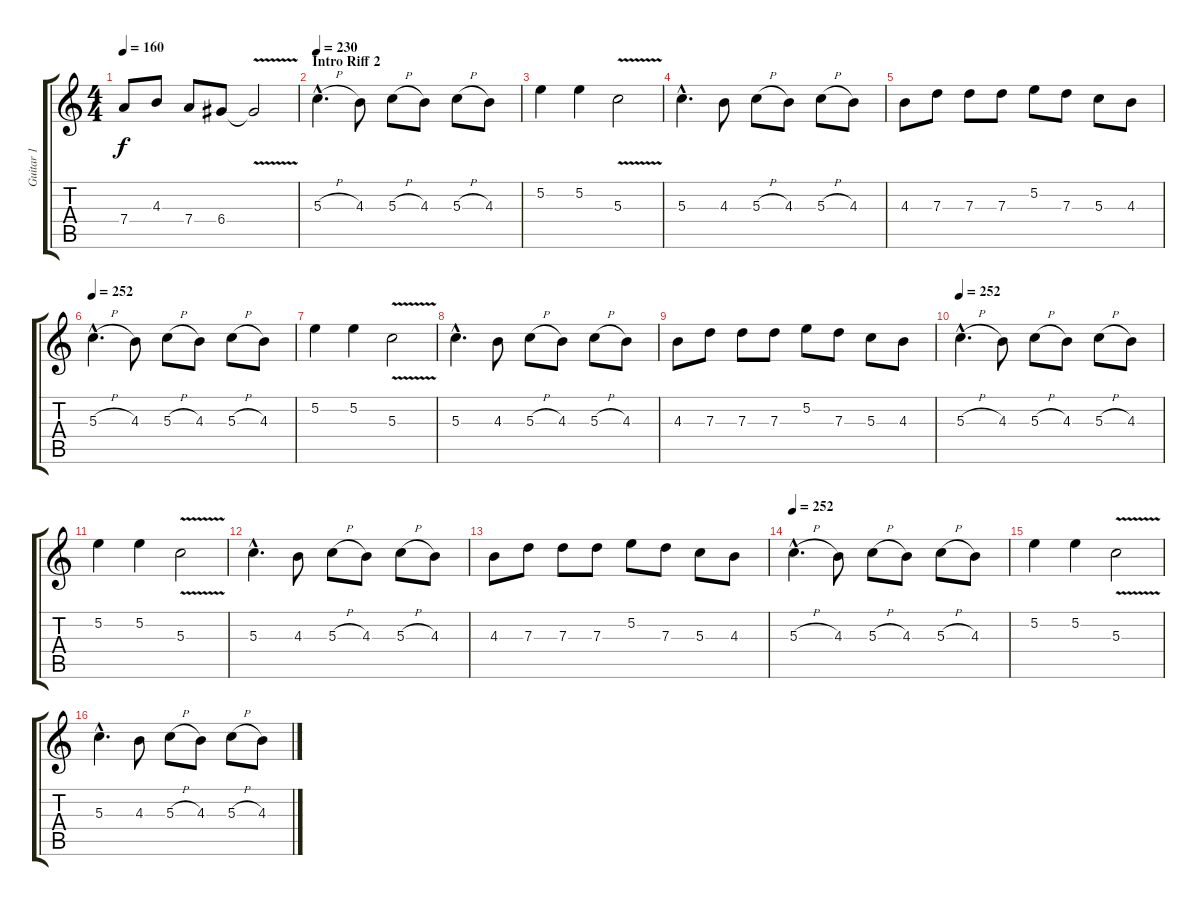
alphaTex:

\track ("Guitar 1" "Guitar 1") {instrument distortionguitar}
\staff {score tabs}
\tuning (E4 B3 G3 D3 A2 E2) {hide}
\ts (4 4)
\tempo 160
\clef g2
\ks c
7.4.8{dy f} 4.3.8 7.4.8 6.4.8 6.4{v t}.2 |
\section ("" "Intro Riff 2")
\tempo 252
\tempo 230
5.3{h hac}.4{d} 4.3.8 5.3{h}.8 4.3.8 5.3{h}.8 4.3.8 |
5.2.4 5.2.4 5.3{v}.2 |
5.3{hac}.4{d} 4.3.8 5.3{h}.8 4.3.8 5.3{h}.8 4.3.8 |
4.3.8 7.3.8 7.3.8 7.3.8 5.2.8 7.3.8 5.3.8 4.3.8 |
\tempo 252
5.3{h hac}.4{d} 4.3.8 5.3{h}.8 4.3.8 5.3{h}.8 4.3.8 |
5.2.4 5.2.4 5.3{v}.2 |
5.3{hac}.4{d} 4.3.8 5.3{h}.8 4.3.8 5.3{h}.8 4.3.8 |
4.3.8 7.3.8 7.3.8 7.3.8 5.2.8 7.3.8 5.3.8 4.3.8 |
\tempo 252
5.3{h hac}.4{d} 4.3.8 5.3{h}.8 4.3.8 5.3{h}.8 4.3.8 |
5.2.4 5.2.4 5.3{v}.2 |
5.3{hac}.4{d} 4.3.8 5.3{h}.8 4.3.8 5.3{h}.8 4.3.8 |
4.3.8 7.3.8 7.3.8 7.3.8 5.2.8 7.3.8 5.3.8 4.3.8 |
\tempo 252
5.3{h hac}.4{d} 4.3.8 5.3{h}.8 4.3.8 5.3{h}.8 4.3.8 |
5.2.4 5.2.4 5.3{v}.2 |
5.3{hac}.4{d} 4.3.8 5.3{h}.8 4.3.8 5.3{h}.8 4.3.8
